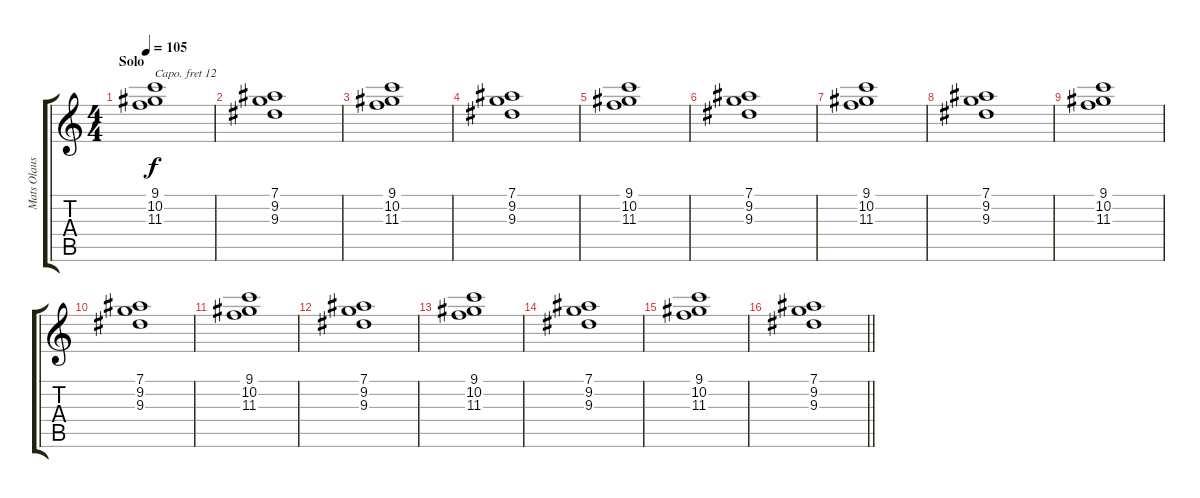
\track ("Mats Olausson" "Mats Olaus") {instrument rockorgan}
\staff {score tabs}
\capo 12
\tuning (Eb4 Bb3 Gb3 Db3 Ab2 Eb2) {hide}
\ts (4 4)
\section ("" "Solo")
\tempo 105
\clef g2
\ks c
(9.1 10.2 11.3).1{dy f} |
(7.1 9.2 9.3).1 |
(9.1 10.2 11.3).1 |
(7.1 9.2 9.3).1 |
(9.1 10.2 11.3).1 |
(7.1 9.2 9.3).1 |
(9.1 10.2 11.3).1 |
(7.1 9.2 9.3).1 |
(9.1 10.2 11.3).1 |
(7.1 9.2 9.3).1 |
(9.1 10.2 11.3).1 |
(7.1 9.2 9.3).1 |
(9.1 10.2 11.3).1 |
(7.1 9.2 9.3).1 |
(9.1 10.2 11.3).1 |
\barLineRight lightlight
(7.1 9.2 9.3).1
